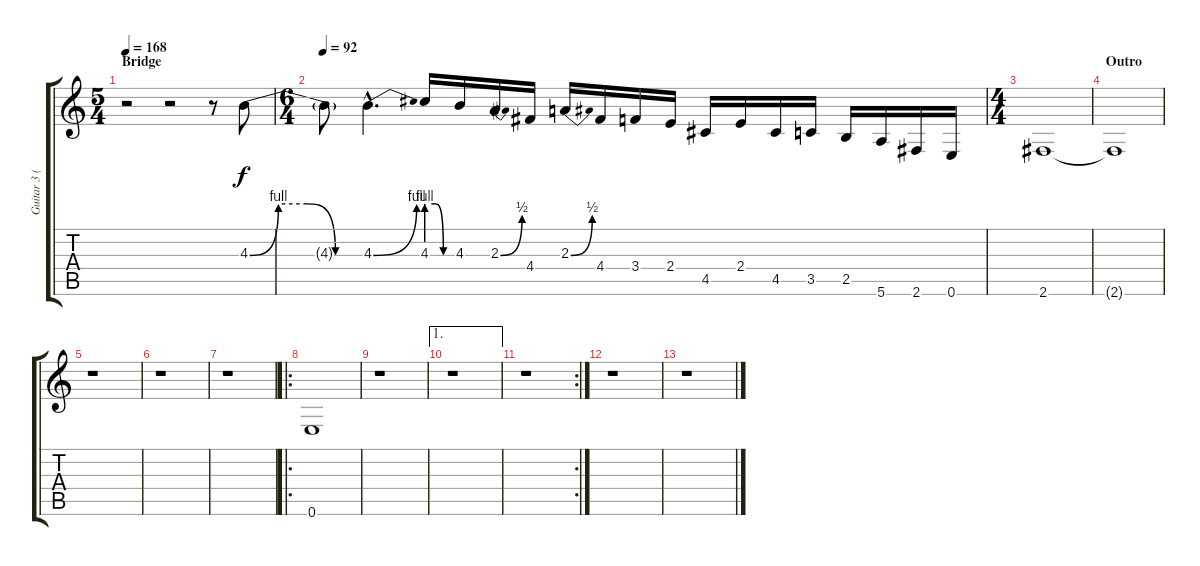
\track ("Guitar 3 (fills and Solo)" "Guitar 3 (") {instrument overdrivenguitar}
\staff {score tabs}
\tuning (E4 B3 G3 D3 A2 E2) {hide}
\ts (5 4)
\section ("" "Bridge")
\tempo 168
\clef g2
\ks c
r.2{dy f} r.2 r.8 4.3{be (custom 0 0 15 4 30 4 45 0 60 0)}.8 |
\ts (6 4)
\tempo 92
4.3{t}.8 4.3{be (bend 0 0 60 4) hac}.4{d} 4.3{be (custom 0 4 20 4 40 0 60 0)}.16 4.3.16 2.3{be (bend 0 0 60 2)}.16 4.4.16 2.3{be (bend 0 0 60 2)}.16 4.4.16 3.4.16 2.4.16 4.5.16 2.4.16 4.5.16 3.5.16 2.5.16 5.6.16 2.6.16 0.6.16 |
\ts (4 4)
2.6.1{volume 3} |
\section ("" "Outro")
2.6{t}.1 |
r.1 |
r.1 |
r.1 |
\ro
0.6.1 |
r.1 |
\ae 1
r.1 |
\rc 2
r.1 |
r.1 |
r.1
